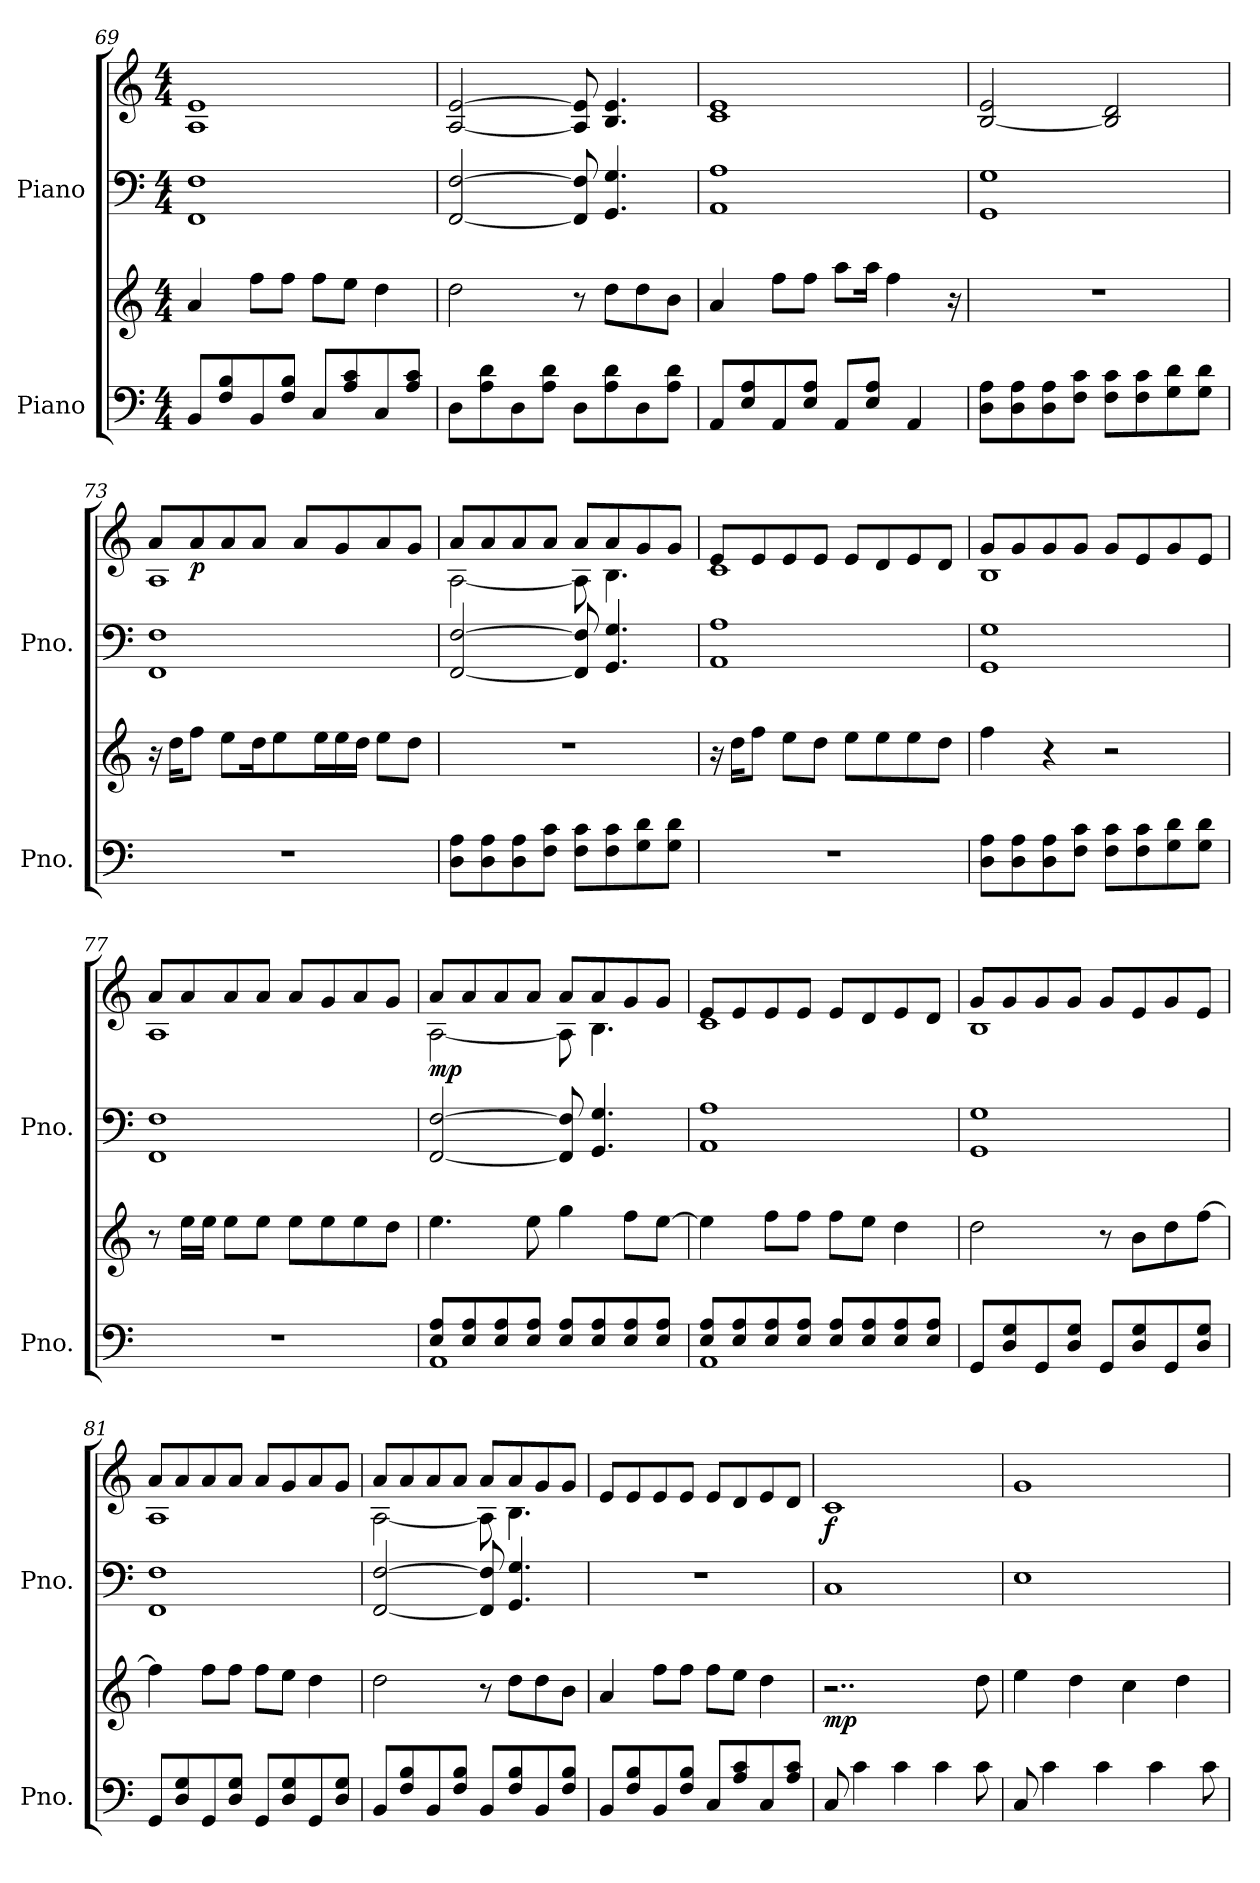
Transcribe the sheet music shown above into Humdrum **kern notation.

**kern	**kern	**dynam	**kern	**kern	**dynam
*part2	*part2	*part2	*part1	*part1	*part1
*staff4	*staff3	*staff3/4	*staff2	*staff1	*staff1/2
*I"Piano	*	*	*I"Piano	*	*
*I'Pno.	*	*	*I'Pno.	*	*
*clefF4	*clefG2	*	*clefF4	*clefG2	*
*k[]	*k[]	*	*k[]	*k[]	*
*M4/4	*M4/4	*	*M4/4	*M4/4	*
=69	=69	=69	=69	=69	=69
8BB/L	4a/	.	1FF 1F	1A 1e	.
8F/ 8B/	.	.	.	.	.
8BB/	8ff\L	.	.	.	.
8F/ 8B/J	8ff\J	.	.	.	.
8C/L	8ff\L	.	.	.	.
8A/ 8c/	8ee\J	.	.	.	.
8C/	4dd\	.	.	.	.
8A/ 8c/J	.	.	.	.	.
=70	=70	=70	=70	=70	=70
8D\L	2dd\	.	[2FF/ [2F/	[2A/ [2e/	.
8A\ 8d\	.	.	.	.	.
8D\	.	.	.	.	.
8A\ 8d\J	.	.	.	.	.
8D\L	8r	.	8FF/] 8F/]	8A/] 8e/]	.
8A\ 8d\	8dd\L	.	4.GG/ 4.G/	4.B/ 4.e/	.
8D\	8dd\	.	.	.	.
8A\ 8d\J	8b\J	.	.	.	.
!!LO:PB:g=z
=71	=71	=71	=71	=71	=71
8AA/L	4a/	.	1AA 1A	1c 1e	.
8E/ 8A/	.	.	.	.	.
8AA/	8ff\L	.	.	.	.
8E/ 8A/J	8ff\J	.	.	.	.
8AA/L	8aa\L	.	.	.	.
8E/ 8A/J	16aa\Jk	.	.	.	.
.	4ff\	.	.	.	.
4AA/	.	.	.	.	.
.	16r	.	.	.	.
=72	=72	=72	=72	=72	=72
8D\ 8A\L	1r	.	1GG 1G	[2B/ 2e/	.
8D\ 8A\	.	.	.	.	.
8D\ 8A\	.	.	.	.	.
8F\ 8c\J	.	.	.	.	.
8F\ 8c\L	.	.	.	2B/] 2d/	.
8F\ 8c\	.	.	.	.	.
8G\ 8d\	.	.	.	.	.
8G\ 8d\J	.	.	.	.	.
=73	=73	=73	=73	=73	=73
*	*	*	*	*^	*
1r	16r	.	1FF 1F	8a/L	1A	.
.	16dd\KL	.	.	.	.	.
!	!	!	!	!	!	!LO:DY:b
.	8ff\J	.	.	8a/	.	p
.	8ee\L	.	.	8a/	.	.
.	16dd\K	.	.	8a/J	.	.
.	8ee\	.	.	.	.	.
.	.	.	.	8a/L	.	.
.	16ee\L	.	.	.	.	.
.	16ee\	.	.	8g/	.	.
.	16dd\JJ	.	.	.	.	.
.	8ee\L	.	.	8a/	.	.
.	8dd\J	.	.	8g/J	.	.
=74	=74	=74	=74	=74	=74	=74
8D\ 8A\L	1r	.	[2FF/ [2F/	8a/L	[2A\	.
8D\ 8A\	.	.	.	8a/	.	.
8D\ 8A\	.	.	.	8a/	.	.
8F\ 8c\J	.	.	.	8a/J	.	.
8F\ 8c\L	.	.	8FF/] 8F/]	8a/L	8A\]	.
8F\ 8c\	.	.	4.GG/ 4.G/	8a/	4.B\	.
8G\ 8d\	.	.	.	8g/	.	.
8G\ 8d\J	.	.	.	8g/J	.	.
!!LO:LB:g=z	!!
=75	=75	=75	=75	=75	=75	=75
1r	16r	.	1AA 1A	8e/L	1c	.
.	16dd\KL	.	.	.	.	.
.	8ff\J	.	.	8e/	.	.
.	8ee\L	.	.	8e/	.	.
.	8dd\J	.	.	8e/J	.	.
.	8ee\L	.	.	8e/L	.	.
.	8ee\	.	.	8d/	.	.
.	8ee\	.	.	8e/	.	.
.	8dd\J	.	.	8d/J	.	.
=76	=76	=76	=76	=76	=76	=76
8D\ 8A\L	4ff\	.	1GG 1G	8g/L	1B	.
8D\ 8A\	.	.	.	8g/	.	.
8D\ 8A\	4r	.	.	8g/	.	.
8F\ 8c\J	.	.	.	8g/J	.	.
8F\ 8c\L	2r	.	.	8g/L	.	.
8F\ 8c\	.	.	.	8e/	.	.
8G\ 8d\	.	.	.	8g/	.	.
8G\ 8d\J	.	.	.	8e/J	.	.
=77	=77	=77	=77	=77	=77	=77
1r	8r	.	1FF 1F	8a/L	1A	.
.	16ee\LL	.	.	8a/	.	.
.	16ee\JJ	.	.	.	.	.
.	8ee\L	.	.	8a/	.	.
.	8ee\J	.	.	8a/J	.	.
.	8ee\L	.	.	8a/L	.	.
.	8ee\	.	.	8g/	.	.
.	8ee\	.	.	8a/	.	.
.	8dd\J	.	.	8g/J	.	.
=78	=78	=78	=78	=78	=78	=78
*^	*	*	*	*	*	*
!	!	!	!	!	!	!	!LO:DY:b
8E/ 8A/L	1AA	4.ee\	.	[2FF/ [2F/	8a/L	[2A\	mp
8E/ 8A/	.	.	.	.	8a/	.	.
8E/ 8A/	.	.	.	.	8a/	.	.
8E/ 8A/J	.	8ee\	.	.	8a/J	.	.
8E/ 8A/L	.	4gg\	.	8FF/] 8F/]	8a/L	8A\]	.
8E/ 8A/	.	.	.	4.GG/ 4.G/	8a/	4.B\	.
8E/ 8A/	.	8ff\L	.	.	8g/	.	.
8E/ 8A/J	.	[8ee\J	.	.	8g/J	.	.
!!LO:LB:g=z	!!
=79	=79	=79	=79	=79	=79	=79	=79
8E/ 8A/L	1AA	4ee\]	.	1AA 1A	8e/L	1c	.
8E/ 8A/	.	.	.	.	8e/	.	.
8E/ 8A/	.	8ff\L	.	.	8e/	.	.
8E/ 8A/J	.	8ff\J	.	.	8e/J	.	.
8E/ 8A/L	.	8ff\L	.	.	8e/L	.	.
8E/ 8A/	.	8ee\J	.	.	8d/	.	.
8E/ 8A/	.	4dd\	.	.	8e/	.	.
8E/ 8A/J	.	.	.	.	8d/J	.	.
*v	*v	*	*	*	*	*	*
=80	=80	=80	=80	=80	=80	=80
8GG/L	2dd\	.	1GG 1G	8g/L	1B	.
8D/ 8G/	.	.	.	8g/	.	.
8GG/	.	.	.	8g/	.	.
8D/ 8G/J	.	.	.	8g/J	.	.
8GG/L	8r	.	.	8g/L	.	.
8D/ 8G/	8b\L	.	.	8e/	.	.
8GG/	8dd\	.	.	8g/	.	.
8D/ 8G/J	[8ff\J	.	.	8e/J	.	.
=81	=81	=81	=81	=81	=81	=81
8GG/L	4ff\]	.	1FF 1F	8a/L	1A	.
8D/ 8G/	.	.	.	8a/	.	.
8GG/	8ff\L	.	.	8a/	.	.
8D/ 8G/J	8ff\J	.	.	8a/J	.	.
8GG/L	8ff\L	.	.	8a/L	.	.
8D/ 8G/	8ee\J	.	.	8g/	.	.
8GG/	4dd\	.	.	8a/	.	.
8D/ 8G/J	.	.	.	8g/J	.	.
=82	=82	=82	=82	=82	=82	=82
8BB/L	2dd\	.	[2FF/ [2F/	8a/L	[2A\	.
8F/ 8B/	.	.	.	8a/	.	.
8BB/	.	.	.	8a/	.	.
8F/ 8B/J	.	.	.	8a/J	.	.
8BB/L	8r	.	8FF/] 8F/]	8a/L	8A\]	.
8F/ 8B/	8dd\L	.	4.GG/ 4.G/	8a/	4.B\	.
8BB/	8dd\	.	.	8g/	.	.
8F/ 8B/J	8b\J	.	.	8g/J	.	.
*	*	*	*	*v	*v	*
=83	=83	=83	=83	=83	=83
8BB/L	4a/	.	1r	8e/L	.
8F/ 8B/	.	.	.	8e/	.
8BB/	8ff\L	.	.	8e/	.
8F/ 8B/J	8ff\J	.	.	8e/J	.
8C/L	8ff\L	.	.	8e/L	.
8A/ 8c/	8ee\J	.	.	8d/	.
8C/	4dd\	.	.	8e/	.
8A/ 8c/J	.	.	.	8d/J	.
!!LO:PB:g=z
=84	=84	=84	=84	=84	=84
!	!	!LO:DY:b	!	!	!LO:DY:b
8C/	2..r	mp	1C	1c	f
4c\	.	.	.	.	.
4c\	.	.	.	.	.
4c\	.	.	.	.	.
8c\	8dd\	.	.	.	.
=85	=85	=85	=85	=85	=85
8C/	4ee\	.	1E	1g	.
4c\	.	.	.	.	.
.	4dd\	.	.	.	.
4c\	.	.	.	.	.
.	4cc\	.	.	.	.
4c\	.	.	.	.	.
.	4dd\	.	.	.	.
8c\	.	.	.	.	.
=	=	=	=	=	=
*-	*-	*-	*-	*-	*-
